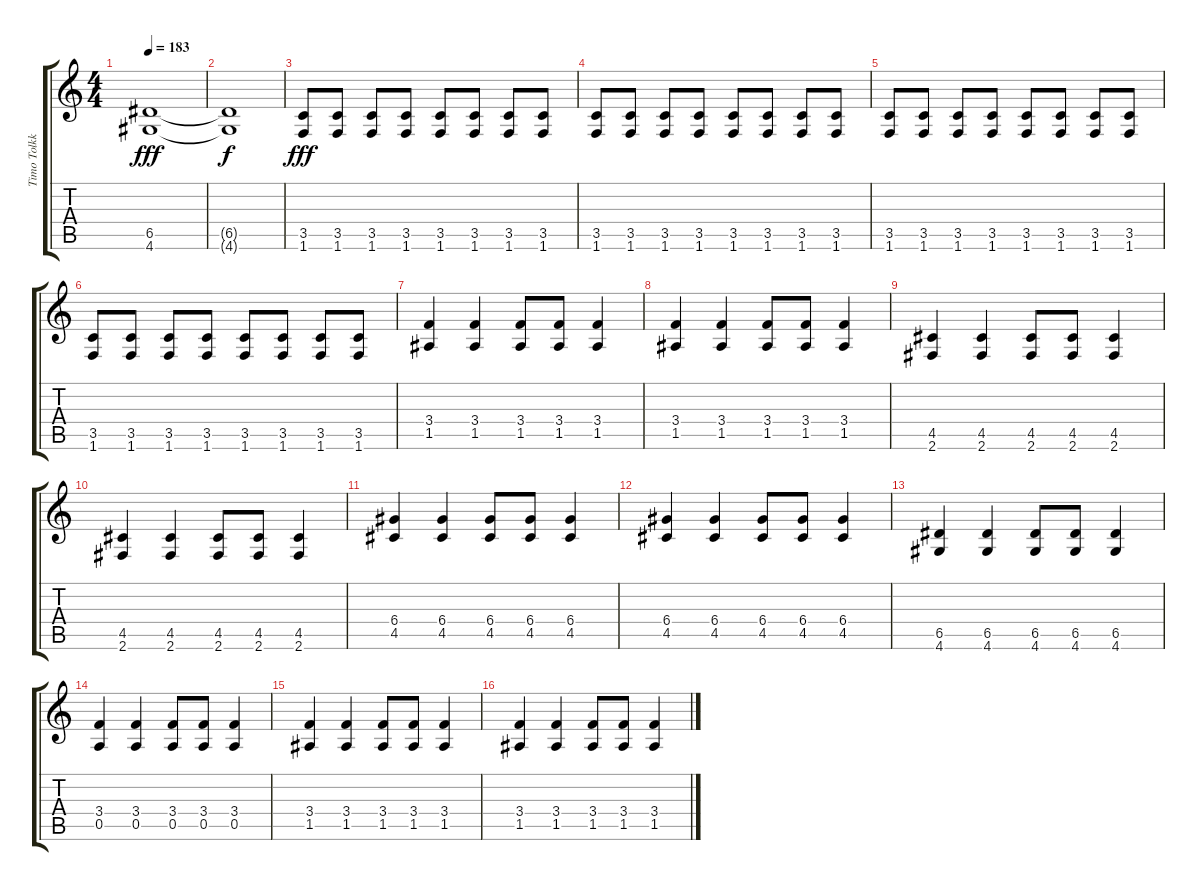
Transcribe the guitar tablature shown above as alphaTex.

\track ("Timo Tolkki" "Timo Tolkk") {instrument overdrivenguitar}
\staff {score tabs}
\tuning (E4 B3 G3 D3 A2 E2) {hide}
\ts (4 4)
\tempo 183
\clef g2
\ks c
(6.5 4.6).1{dy fff} |
(6.5{t} 4.6{t}).1{dy f} |
(3.5 1.6).8{dy fff} (3.5 1.6).8 (3.5 1.6).8 (3.5 1.6).8 (3.5 1.6).8 (3.5 1.6).8 (3.5 1.6).8 (3.5 1.6).8 |
(3.5 1.6).8 (3.5 1.6).8 (3.5 1.6).8 (3.5 1.6).8 (3.5 1.6).8 (3.5 1.6).8 (3.5 1.6).8 (3.5 1.6).8 |
(3.5 1.6).8 (3.5 1.6).8 (3.5 1.6).8 (3.5 1.6).8 (3.5 1.6).8 (3.5 1.6).8 (3.5 1.6).8 (3.5 1.6).8 |
(3.5 1.6).8 (3.5 1.6).8 (3.5 1.6).8 (3.5 1.6).8 (3.5 1.6).8 (3.5 1.6).8 (3.5 1.6).8 (3.5 1.6).8 |
(3.4 1.5).4 (3.4 1.5).4 (3.4 1.5).8 (3.4 1.5).8 (3.4 1.5).4 |
(3.4 1.5).4 (3.4 1.5).4 (3.4 1.5).8 (3.4 1.5).8 (3.4 1.5).4 |
(4.5 2.6).4 (4.5 2.6).4 (4.5 2.6).8 (4.5 2.6).8 (4.5 2.6).4 |
(4.5 2.6).4 (4.5 2.6).4 (4.5 2.6).8 (4.5 2.6).8 (4.5 2.6).4 |
(6.4 4.5).4 (6.4 4.5).4 (6.4 4.5).8 (6.4 4.5).8 (6.4 4.5).4 |
(6.4 4.5).4 (6.4 4.5).4 (6.4 4.5).8 (6.4 4.5).8 (6.4 4.5).4 |
(6.5 4.6).4 (6.5 4.6).4 (6.5 4.6).8 (6.5 4.6).8 (6.5 4.6).4 |
(3.4 0.5).4 (3.4 0.5).4 (3.4 0.5).8 (3.4 0.5).8 (3.4 0.5).4 |
(3.4 1.5).4 (3.4 1.5).4 (3.4 1.5).8 (3.4 1.5).8 (3.4 1.5).4 |
(3.4 1.5).4 (3.4 1.5).4 (3.4 1.5).8 (3.4 1.5).8 (3.4 1.5).4
